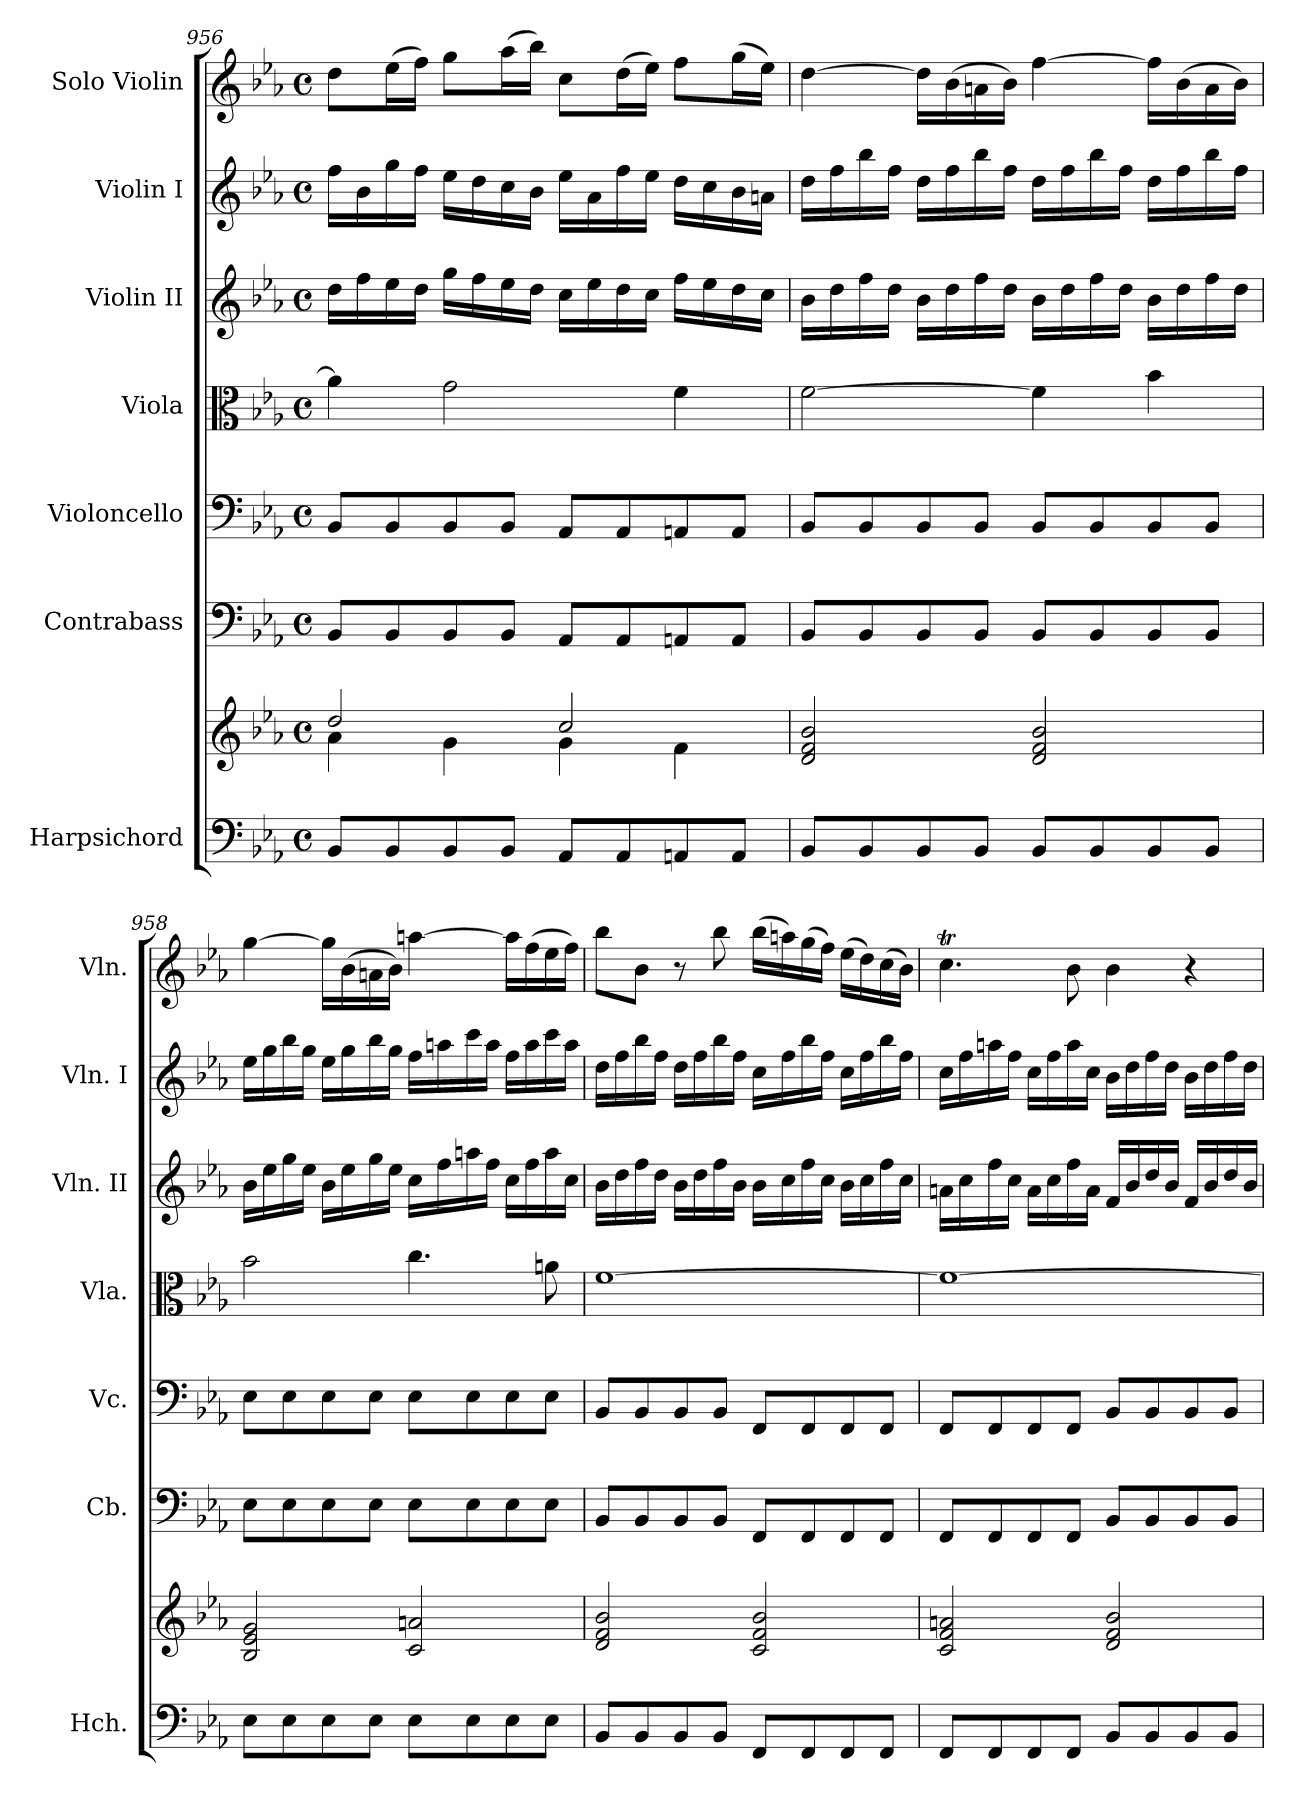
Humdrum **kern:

**kern	**kern	**kern	**kern	**kern	**kern	**kern	**kern
*part7	*part7	*part6	*part5	*part4	*part3	*part2	*part1
*staff8	*staff7	*staff6	*staff5	*staff4	*staff3	*staff2	*staff1
*I"Harpsichord	*	*I"Contrabass	*I"Violoncello	*I"Viola	*I"Violin II	*I"Violin I	*I"Solo Violin
*I'Hch.	*	*I'Cb.	*I'Vc.	*I'Vla.	*I'Vln. II	*I'Vln. I	*I'Vln.
*clefF4	*clefG2	*clefF4	*clefF4	*clefC3	*clefG2	*clefG2	*clefG2
*	*	*ITrd7c12	*	*	*	*	*
*k[b-e-a-]	*k[b-e-a-]	*k[b-e-a-]	*k[b-e-a-]	*k[b-e-a-]	*k[b-e-a-]	*k[b-e-a-]	*k[b-e-a-]
*M4/4	*M4/4	*M4/4	*M4/4	*M4/4	*M4/4	*M4/4	*M4/4
*met(c)	*met(c)	*met(c)	*met(c)	*met(c)	*met(c)	*met(c)	*met(c)
=956	=956	=956	=956	=956	=956	=956	=956
*	*^	*	*	*	*	*	*
8BB-/L	4a-\	2dd/	8BBB-/L	8BB-/L	4a-\]	16dd\LL	16ff\LL	8dd\L
.	.	.	.	.	.	16ff\	16b-\	.
8BB-/	.	.	8BBB-/	8BB-/	.	16ee-\	16gg\	(>16ee-\L
.	.	.	.	.	.	16dd\JJ	16ff\JJ	16ff\JJ)
8BB-/	4g\	.	8BBB-/	8BB-/	2g\	16gg\LL	16ee-\LL	8gg\L
.	.	.	.	.	.	16ff\	16dd\	.
8BB-/J	.	.	8BBB-/J	8BB-/J	.	16ee-\	16cc\	(>16aa-\L
.	.	.	.	.	.	16dd\JJ	16b-\JJ	16bb-\JJ)
8AA-/L	4g\	2cc/	8AAA-/L	8AA-/L	.	16cc\LL	16ee-\LL	8cc\L
.	.	.	.	.	.	16ee-\	16a-\	.
8AA-/	.	.	8AAA-/	8AA-/	.	16dd\	16ff\	(>16dd\L
.	.	.	.	.	.	16cc\JJ	16ee-\JJ	16ee-\JJ)
8AAn/	4f\	.	8AAAn/	8AAn/	4f\	16ff\LL	16dd\LL	8ff\L
.	.	.	.	.	.	16ee-\	16cc\	.
8AA/J	.	.	8AAA/J	8AA/J	.	16dd\	16b-\	(>16gg\L
.	.	.	.	.	.	16cc\JJ	16an\JJ	16ee-\JJ)
*	*v	*v	*	*	*	*	*	*
!!LO:PB:g=z
=957	=957	=957	=957	=957	=957	=957	=957
8BB-/L	2d/ 2f/ 2b-/	8BBB-/L	8BB-/L	[2f\	16b-\LL	16dd\LL	[4dd\
.	.	.	.	.	16dd\	16ff\	.
8BB-/	.	8BBB-/	8BB-/	.	16ff\	16bb-\	.
.	.	.	.	.	16dd\JJ	16ff\JJ	.
8BB-/	.	8BBB-/	8BB-/	.	16b-\LL	16dd\LL	16dd\LL]
.	.	.	.	.	16dd\	16ff\	(>16b-\
8BB-/J	.	8BBB-/J	8BB-/J	.	16ff\	16bb-\	16an\
.	.	.	.	.	16dd\JJ	16ff\JJ	16b-\JJ)
8BB-/L	2d/ 2f/ 2b-/	8BBB-/L	8BB-/L	4f\]	16b-\LL	16dd\LL	[4ff\
.	.	.	.	.	16dd\	16ff\	.
8BB-/	.	8BBB-/	8BB-/	.	16ff\	16bb-\	.
.	.	.	.	.	16dd\JJ	16ff\JJ	.
8BB-/	.	8BBB-/	8BB-/	4b-\	16b-\LL	16dd\LL	16ff\LL]
.	.	.	.	.	16dd\	16ff\	(>16b-\
8BB-/J	.	8BBB-/J	8BB-/J	.	16ff\	16bb-\	16a\
.	.	.	.	.	16dd\JJ	16ff\JJ	16b-\JJ)
=958	=958	=958	=958	=958	=958	=958	=958
8E-\L	2B-/ 2e-/ 2g/	8EE-\L	8E-\L	2b-\	16b-\LL	16ee-\LL	[4gg\
.	.	.	.	.	16ee-\	16gg\	.
8E-\	.	8EE-\	8E-\	.	16gg\	16bb-\	.
.	.	.	.	.	16ee-\JJ	16gg\JJ	.
8E-\	.	8EE-\	8E-\	.	16b-\LL	16ee-\LL	16gg\LL]
.	.	.	.	.	16ee-\	16gg\	(>16b-\
8E-\J	.	8EE-\J	8E-\J	.	16gg\	16bb-\	16an\
.	.	.	.	.	16ee-\JJ	16gg\JJ	16b-\JJ)
8E-\L	2c/ 2an/	8EE-\L	8E-\L	4.cc\	16cc\LL	16ff\LL	[4aan\
.	.	.	.	.	16ff\	16aan\	.
8E-\	.	8EE-\	8E-\	.	16aan\	16ccc\	.
.	.	.	.	.	16ff\JJ	16aa\JJ	.
8E-\	.	8EE-\	8E-\	.	16cc\LL	16ff\LL	16aa\LL]
.	.	.	.	.	16ff\	16aa\	(>16ff\
8E-\J	.	8EE-\J	8E-\J	8an\	16aa\	16ccc\	16ee-\
.	.	.	.	.	16cc\JJ	16aa\JJ	16ff\JJ)
!!LO:PB:g=z
=959	=959	=959	=959	=959	=959	=959	=959
8BB-/L	2d/ 2f/ 2b-/	8BBB-/L	8BB-/L	[1f	16b-\LL	16dd\LL	8bb-\L
.	.	.	.	.	16dd\	16ff\	.
8BB-/	.	8BBB-/	8BB-/	.	16ff\	16bb-\	8b-\J
.	.	.	.	.	16dd\JJ	16ff\JJ	.
8BB-/	.	8BBB-/	8BB-/	.	16b-\LL	16dd\LL	8r
.	.	.	.	.	16dd\	16ff\	.
8BB-/J	.	8BBB-/J	8BB-/J	.	16ff\	16bb-\	8bb-\
.	.	.	.	.	16b-\JJ	16ff\JJ	.
8FF/L	2c/ 2f/ 2b-/	8FFF/L	8FF/L	.	16b-\LL	16cc\LL	(>16bb-\LL
.	.	.	.	.	16cc\	16ff\	16aan\)
8FF/	.	8FFF/	8FF/	.	16ff\	16bb-\	(>16gg\
.	.	.	.	.	16cc\JJ	16ff\JJ	16ff\JJ)
8FF/	.	8FFF/	8FF/	.	16b-\LL	16cc\LL	(>16ee-\LL
.	.	.	.	.	16cc\	16ff\	16dd\)
8FF/J	.	8FFF/J	8FF/J	.	16ff\	16bb-\	(>16cc\
.	.	.	.	.	16cc\JJ	16ff\JJ	16b-\JJ)
=960	=960	=960	=960	=960	=960	=960	=960
8FF/L	2c/ 2f/ 2an/	8FFF/L	8FF/L	1f_	16an\LL	16cc\LL	4.ccT\
.	.	.	.	.	16cc\	16ff\	.
8FF/	.	8FFF/	8FF/	.	16ff\	16aan\	.
.	.	.	.	.	16cc\JJ	16ff\JJ	.
8FF/	.	8FFF/	8FF/	.	16a\LL	16cc\LL	.
.	.	.	.	.	16cc\	16ff\	.
8FF/J	.	8FFF/J	8FF/J	.	16ff\	16aa\	8b-\
.	.	.	.	.	16a\JJ	16cc\JJ	.
8BB-/L	2d/ 2f/ 2b-/	8BBB-/L	8BB-/L	.	16f/LL	16b-\LL	4b-\
.	.	.	.	.	16b-/	16dd\	.
8BB-/	.	8BBB-/	8BB-/	.	16dd/	16ff\	.
.	.	.	.	.	16b-/JJ	16dd\JJ	.
8BB-/	.	8BBB-/	8BB-/	.	16f/LL	16b-\LL	4r
.	.	.	.	.	16b-/	16dd\	.
8BB-/J	.	8BBB-/J	8BB-/J	.	16dd/	16ff\	.
.	.	.	.	.	16b-/JJ	16dd\JJ	.
=	=	=	=	=	=	=	=
*-	*-	*-	*-	*-	*-	*-	*-
